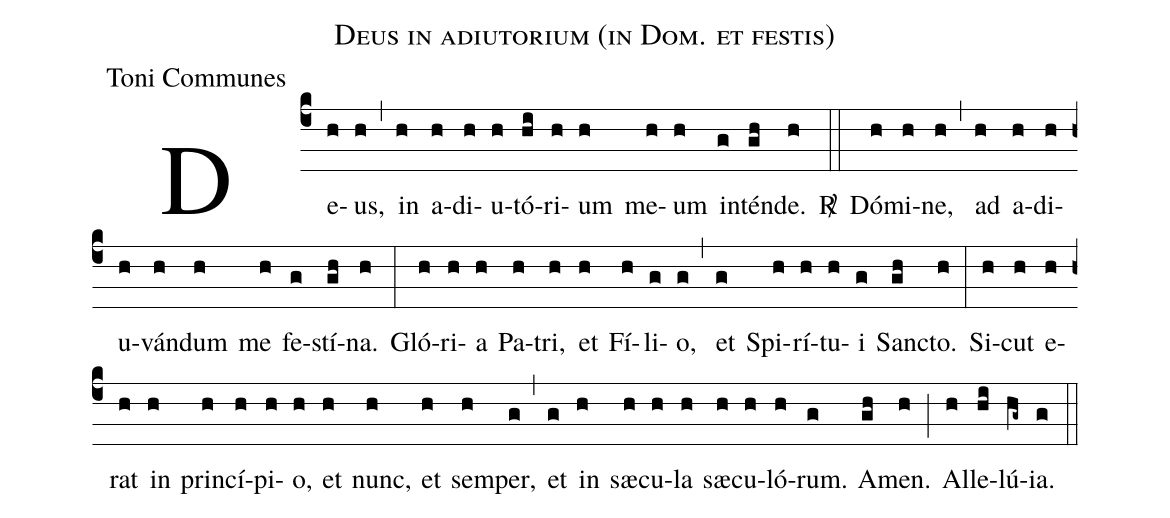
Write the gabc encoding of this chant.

name:Deus in adiutorium (in Dom. et festis);
office-part:Toni Communes;
%%
(c4)De(h)us,(h) (,) in(h) a(h)di(h)u(h)tó(hi)ri(h)um(h) me(h)um(h) in(g)tén(gh)de.(h)
<sp>R/</sp>(::) Dó(h)mi(h)ne,(h) (,) ad(h) a(h)di(h)u(h)ván(h)dum(h) me(h) fe(g)stí(gh)na.(h) (:)
Gló(h)ri(h)a(h) Pa(h)tri,(h) et(h) Fí(h)li(g)o,(g) (,) et(g) Spi(h)rí(h)tu(h)i(g) San(gh)cto.(h) (:)
Si(h)cut(h) e(h)rat(h) in(h) prin(h)cí(h)pi(h)o,(h) et(h) nunc,(h) et(h) sem(h)per,(g) (,)
et(g) in(h) sæ(h)cu(h)la(h) sæ(h)cu(h)ló(h)rum.(g) A(gh)men.(h) (;) Al(h)le(hi)lú(hg~)ia.(g) (::)
